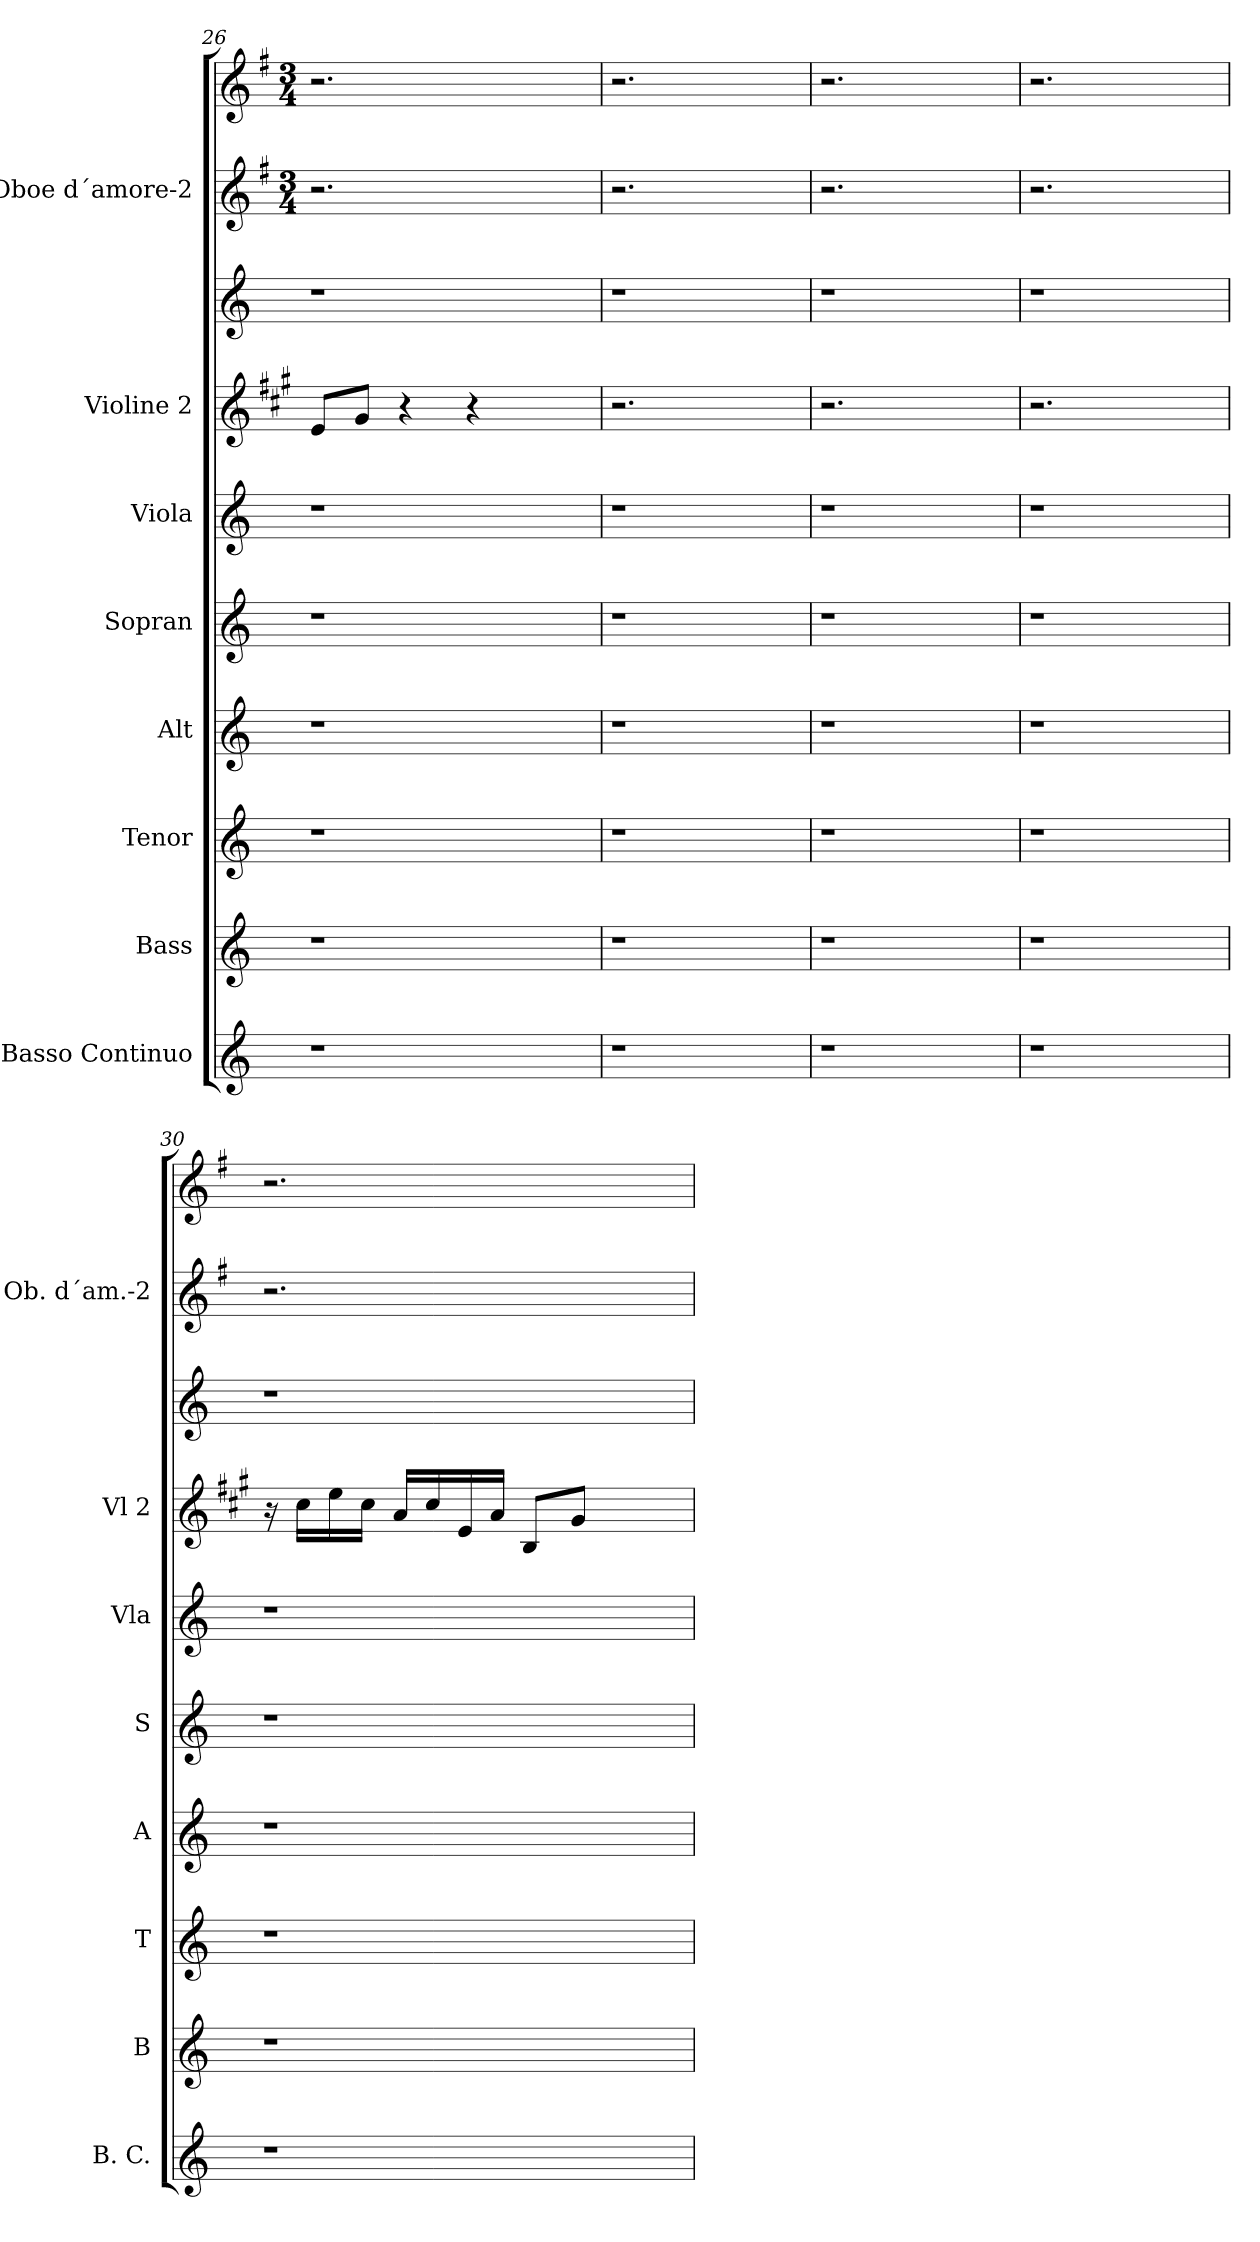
**kern	**kern	**kern	**kern	**kern	**kern	**kern	**kern	**kern	**kern
*part8	*part7	*part6	*part5	*part4	*part3	*part2	*part2	*part1	*part1
*staff10	*staff9	*staff8	*staff7	*staff6	*staff5	*staff4	*staff3	*staff2	*staff1
*I"Basso Continuo	*I"Bass	*I"Tenor	*I"Alt	*I"Sopran	*I"Viola	*I"Violine 2	*	*I"Oboe d´amore-2	*
*I'B. C.	*I'B	*I'T	*I'A	*I'S	*I'Vla	*I'Vl 2	*	*I'Ob. d´am.-2	*
!!LO:LB:g=z
*clefG2	*clefG2	*clefG2	*clefG2	*clefG2	*clefG2	*clefG2	*clefG2	*clefG2	*clefG2
*	*	*	*	*	*	*	*	*ITrd4c7	*ITrd4c7
*k[]	*k[]	*k[]	*k[]	*k[]	*k[]	*k[f#c#g#]	*	*k[]	*k[]
*	*	*	*	*	*	*	*	*M3/4	*M3/4
=26	=26	=26	=26	=26	=26	=26	=26	=26	=26
1r	1r	1r	1r	1r	1r	8e/L	1r	2.r	2.r
.	.	.	.	.	.	8g#/J	.	.	.
.	.	.	.	.	.	4r	.	.	.
.	.	.	.	.	.	4r	.	.	.
.	.	.	.	.	.	4ryy	.	4ryy	4ryy
=27	=27	=27	=27	=27	=27	=27	=27	=27	=27
1r	1r	1r	1r	1r	1r	2.r	1r	2.r	2.r
.	.	.	.	.	.	4ryy	.	4ryy	4ryy
=28	=28	=28	=28	=28	=28	=28	=28	=28	=28
1r	1r	1r	1r	1r	1r	2.r	1r	2.r	2.r
.	.	.	.	.	.	4ryy	.	4ryy	4ryy
=29	=29	=29	=29	=29	=29	=29	=29	=29	=29
1r	1r	1r	1r	1r	1r	2.r	1r	2.r	2.r
.	.	.	.	.	.	4ryy	.	4ryy	4ryy
=30	=30	=30	=30	=30	=30	=30	=30	=30	=30
1r	1r	1r	1r	1r	1r	16r	1r	2.r	2.r
.	.	.	.	.	.	16cc#\LL	.	.	.
.	.	.	.	.	.	16ee\	.	.	.
.	.	.	.	.	.	16cc#\JJ	.	.	.
.	.	.	.	.	.	16a/LL	.	.	.
.	.	.	.	.	.	16cc#/	.	.	.
.	.	.	.	.	.	16e/	.	.	.
.	.	.	.	.	.	16a/JJ	.	.	.
.	.	.	.	.	.	8B/L	.	.	.
.	.	.	.	.	.	8g#/J	.	.	.
.	.	.	.	.	.	4ryy	.	4ryy	4ryy
=	=	=	=	=	=	=	=	=	=
*-	*-	*-	*-	*-	*-	*-	*-	*-	*-
